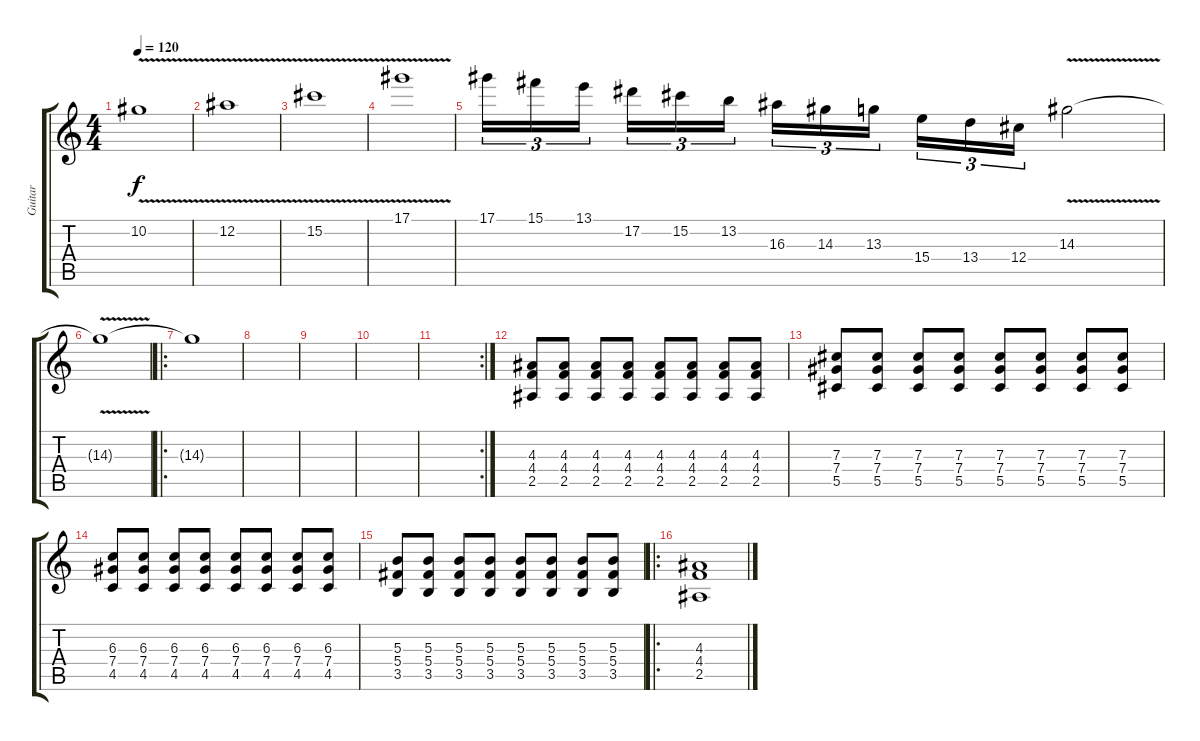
\track ("Guitar" "Guitar") {instrument distortionguitar}
\staff {score tabs}
\tuning (Eb4 Bb3 Gb3 Db3 Ab2 Eb2) {hide}
\ts (4 4)
\tempo 120
\clef g2
\ks c
10.2{v}.1{dy f} |
12.2{v}.1 |
15.2{v}.1 |
17.1{v}.1 |
17.1.16{tu (3 2)} 15.1.16{tu (3 2)} 13.1.16{tu (3 2)} 17.2.16{tu (3 2)} 15.2.16{tu (3 2)} 13.2.16{tu (3 2)} 16.3.16{tu (3 2)} 14.3.16{tu (3 2)} 13.3.16{tu (3 2)} 15.4.16{tu (3 2)} 13.4.16{tu (3 2)} 12.4.16{tu (3 2)} 14.3{v}.2 |
14.3{t}.1 |
\ro
14.3{t}.1 |
|
|
|
\rc 2
|
(4.3 4.4 2.5).8 (4.3 4.4 2.5).8 (4.3 4.4 2.5).8 (4.3 4.4 2.5).8 (4.3 4.4 2.5).8 (4.3 4.4 2.5).8 (4.3 4.4 2.5).8 (4.3 4.4 2.5).8 |
(7.3 7.4 5.5).8 (7.3 7.4 5.5).8 (7.3 7.4 5.5).8 (7.3 7.4 5.5).8 (7.3 7.4 5.5).8 (7.3 7.4 5.5).8 (7.3 7.4 5.5).8 (7.3 7.4 5.5).8 |
(6.3 7.4 4.5).8 (6.3 7.4 4.5).8 (6.3 7.4 4.5).8 (6.3 7.4 4.5).8 (6.3 7.4 4.5).8 (6.3 7.4 4.5).8 (6.3 7.4 4.5).8 (6.3 7.4 4.5).8 |
(5.3 5.4 3.5).8 (5.3 5.4 3.5).8 (5.3 5.4 3.5).8 (5.3 5.4 3.5).8 (5.3 5.4 3.5).8 (5.3 5.4 3.5).8 (5.3 5.4 3.5).8 (5.3 5.4 3.5).8 |
\ro
(4.3 4.4 2.5).1
